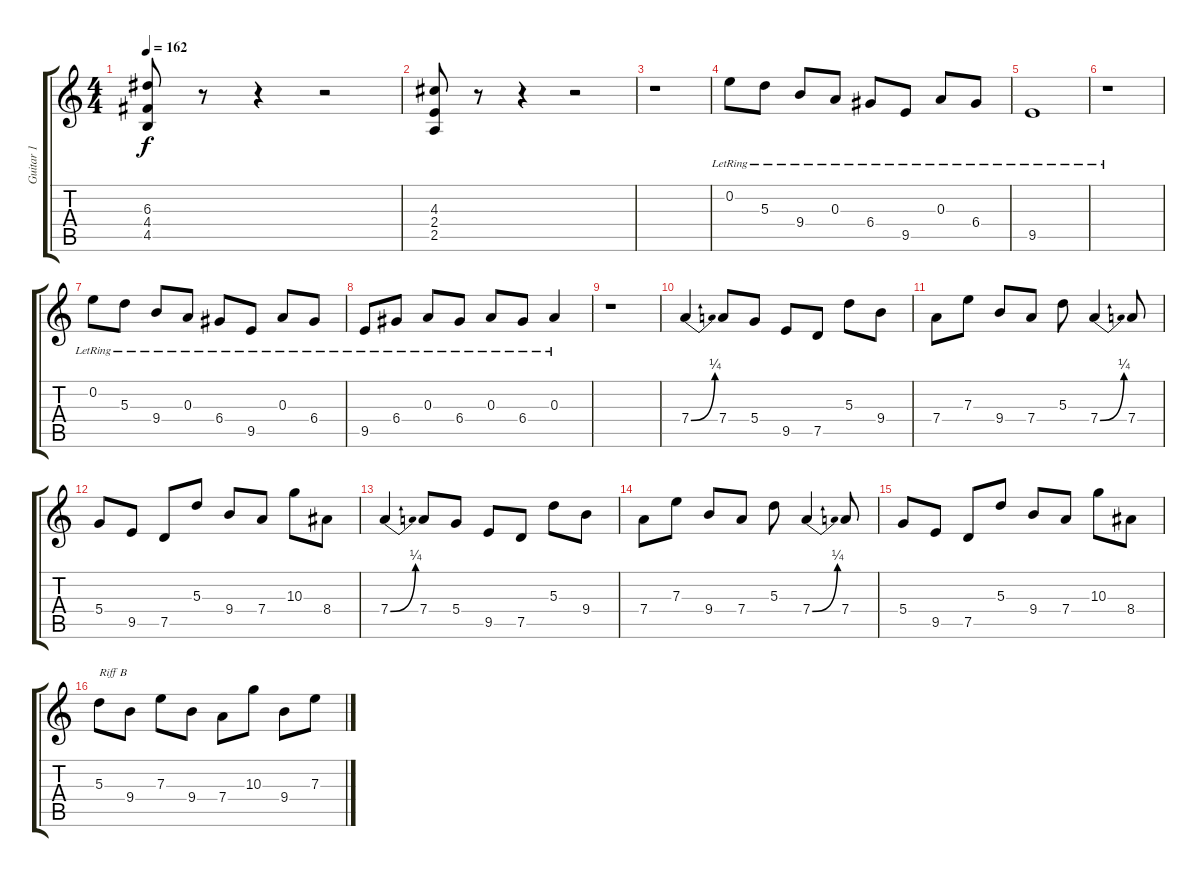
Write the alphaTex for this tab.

\track ("Guitar 1" "Guitar 1") {instrument acousticguitarsteel}
\staff {score tabs}
\tuning (G4 E4 A3 D3 G2 C2) {hide}
\ts (4 4)
\tempo 162
\clef g2
\ks c
(6.3 4.4 4.5).8{dy f} r.8 r.4 r.2 |
(4.3 2.4 2.5).8 r.8 r.4 r.2 |
r.1 |
0.2{lr}.8 5.3{lr}.8 9.4{lr}.8 0.3{lr}.8 6.4{lr}.8 9.5{lr}.8 0.3{lr}.8 6.4{lr}.8 |
9.5{lr}.1 |
r.1 |
0.2{lr}.8 5.3{lr}.8 9.4{lr}.8 0.3{lr}.8 6.4{lr}.8 9.5{lr}.8 0.3{lr}.8 6.4{lr}.8 |
9.5{lr}.8 6.4{lr}.8 0.3{lr}.8 6.4{lr}.8 0.3{lr}.8 6.4{lr}.8 0.3{lr}.4 |
r.1 |
7.4{be (bend 0 0 60 1)}.4 7.4.8 5.4.8 9.5.8 7.5.8 5.3.8 9.4.8 |
7.4.8 7.3.8 9.4.8 7.4.8 5.3.8 7.4{be (bend 0 0 60 1)}.4 7.4.8 |
5.4.8 9.5.8 7.5.8 5.3.8 9.4.8 7.4.8 10.3.8 8.4.8 |
7.4{be (bend 0 0 60 1)}.4 7.4.8 5.4.8 9.5.8 7.5.8 5.3.8 9.4.8 |
7.4.8 7.3.8 9.4.8 7.4.8 5.3.8 7.4{be (bend 0 0 60 1)}.4 7.4.8 |
5.4.8 9.5.8 7.5.8 5.3.8 9.4.8 7.4.8 10.3.8 8.4.8 |
5.3.8{txt "Riff B"} 9.4.8 7.3.8 9.4.8 7.4.8 10.3.8 9.4.8 7.3.8
